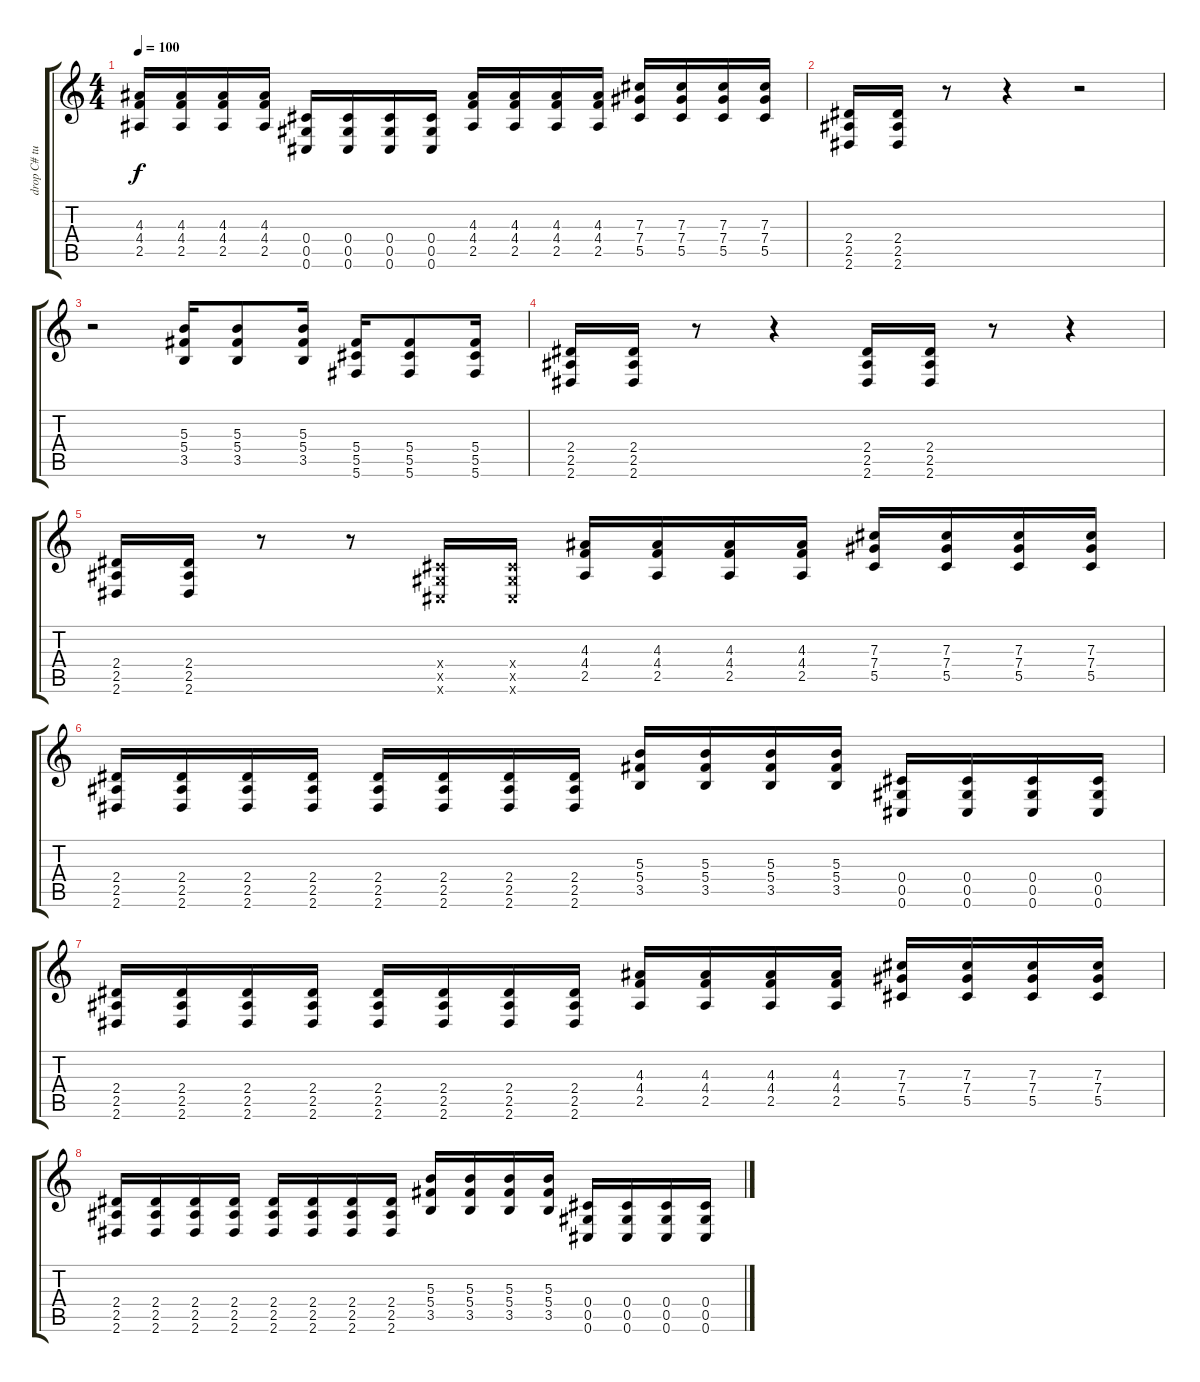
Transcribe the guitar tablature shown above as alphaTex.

\track ("drop C# tuning  " "drop C# tu") {instrument distortionguitar}
\staff {score tabs}
\tuning (Eb4 Bb3 Gb3 Db3 Ab2 Db2) {hide}
\ts (4 4)
\tempo 100
\clef g2
\ks c
(4.3 4.4 2.5).16{dy f} (4.3 4.4 2.5).16 (4.3 4.4 2.5).16 (4.3 4.4 2.5).16 (0.4 0.5 0.6).16 (0.4 0.5 0.6).16 (0.4 0.5 0.6).16 (0.4 0.5 0.6).16 (4.3 4.4 2.5).16 (4.3 4.4 2.5).16 (4.3 4.4 2.5).16 (4.3 4.4 2.5).16 (7.3 7.4 5.5).16 (7.3 7.4 5.5).16 (7.3 7.4 5.5).16 (7.3 7.4 5.5).16 |
(2.4 2.5 2.6).16 (2.4 2.5 2.6).16 r.8 r.4 r.2 |
r.2 (5.3 5.4 3.5).16 (5.3 5.4 3.5).8 (5.3 5.4 3.5).16 (5.4 5.5 5.6).16 (5.4 5.5 5.6).8 (5.4 5.5 5.6).16 |
(2.4 2.5 2.6).16 (2.4 2.5 2.6).16 r.8 r.4 (2.4 2.5 2.6).16 (2.4 2.5 2.6).16 r.8 r.4 |
(2.4 2.5 2.6).16 (2.4 2.5 2.6).16 r.8 r.8 (0.4{x} 0.5{x} 0.6{x}).16 (0.4{x} 0.5{x} 0.6{x}).16 (4.3 4.4 2.5).16 (4.3 4.4 2.5).16 (4.3 4.4 2.5).16 (4.3 4.4 2.5).16 (7.3 7.4 5.5).16 (7.3 7.4 5.5).16 (7.3 7.4 5.5).16 (7.3 7.4 5.5).16 |
(2.4 2.5 2.6).16 (2.4 2.5 2.6).16 (2.4 2.5 2.6).16 (2.4 2.5 2.6).16 (2.4 2.5 2.6).16 (2.4 2.5 2.6).16 (2.4 2.5 2.6).16 (2.4 2.5 2.6).16 (5.3 5.4 3.5).16 (5.3 5.4 3.5).16 (5.3 5.4 3.5).16 (5.3 5.4 3.5).16 (0.4 0.5 0.6).16 (0.4 0.5 0.6).16 (0.4 0.5 0.6).16 (0.4 0.5 0.6).16 |
(2.4 2.5 2.6).16 (2.4 2.5 2.6).16 (2.4 2.5 2.6).16 (2.4 2.5 2.6).16 (2.4 2.5 2.6).16 (2.4 2.5 2.6).16 (2.4 2.5 2.6).16 (2.4 2.5 2.6).16 (4.3 4.4 2.5).16 (4.3 4.4 2.5).16 (4.3 4.4 2.5).16 (4.3 4.4 2.5).16 (7.3 7.4 5.5).16 (7.3 7.4 5.5).16 (7.3 7.4 5.5).16 (7.3 7.4 5.5).16 |
(2.4 2.5 2.6).16 (2.4 2.5 2.6).16 (2.4 2.5 2.6).16 (2.4 2.5 2.6).16 (2.4 2.5 2.6).16 (2.4 2.5 2.6).16 (2.4 2.5 2.6).16 (2.4 2.5 2.6).16 (5.3 5.4 3.5).16 (5.3 5.4 3.5).16 (5.3 5.4 3.5).16 (5.3 5.4 3.5).16 (0.4 0.5 0.6).16 (0.4 0.5 0.6).16 (0.4 0.5 0.6).16 (0.4 0.5 0.6).16
